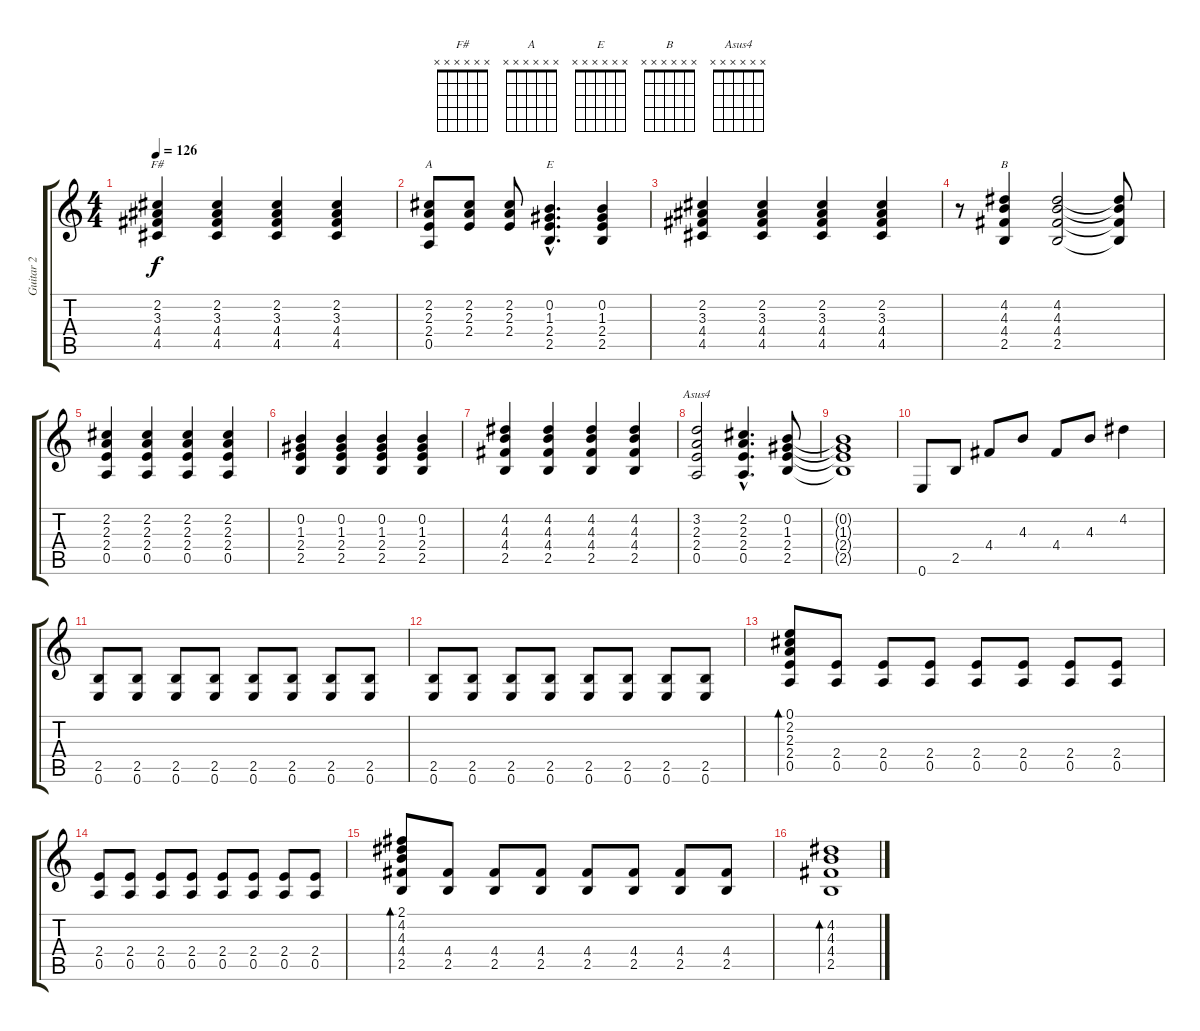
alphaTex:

\track ("Guitar 2" "Guitar 2") {instrument acousticguitarsteel}
\staff {score tabs}
\tuning (E4 B3 G3 D3 A2 E2) {hide}
\chord ("F#" x x x x x x) {firstfret 0}
\chord ("A" x x x x x x) {firstfret 0}
\chord ("E" x x x x x x) {firstfret 0}
\chord ("B" x x x x x x) {firstfret 0}
\chord ("Asus4" x x x x x x) {firstfret 0}
\ts (4 4)
\tempo 126
\clef g2
\ks c
(2.2 3.3 4.4 4.5).4{ch "F#" dy f} (2.2 3.3 4.4 4.5).4 (2.2 3.3 4.4 4.5).4 (2.2 3.3 4.4 4.5).4 |
(2.2 2.3 2.4 0.5).8{ch "A"} (2.2 2.3 2.4).8 (2.2 2.3 2.4).8 (0.2{hac} 1.3{hac} 2.4{hac} 2.5{hac}).4{d ch "E"} (0.2 1.3 2.4 2.5).4 |
(2.2 3.3 4.4 4.5).4 (2.2 3.3 4.4 4.5).4 (2.2 3.3 4.4 4.5).4 (2.2 3.3 4.4 4.5).4 |
r.8 (4.2 4.3 4.4 2.5).4{ch "B"} (4.2 4.3 4.4 2.5).2 (4.2{t} 4.3{t} 4.4{t} 2.5{t}).8 |
(2.2 2.3 2.4 0.5).4 (2.2 2.3 2.4 0.5).4 (2.2 2.3 2.4 0.5).4 (2.2 2.3 2.4 0.5).4 |
(0.2 1.3 2.4 2.5).4 (0.2 1.3 2.4 2.5).4 (0.2 1.3 2.4 2.5).4 (0.2 1.3 2.4 2.5).4 |
(4.2 4.3 4.4 2.5).4 (4.2 4.3 4.4 2.5).4 (4.2 4.3 4.4 2.5).4 (4.2 4.3 4.4 2.5).4 |
(3.2 2.3 2.4 0.5).2{ch "Asus4"} (2.2{hac} 2.3{hac} 2.4{hac} 0.5{hac}).4{d} (0.2 1.3 2.4 2.5).8 |
(0.2{t} 1.3{t} 2.4{t} 2.5{t}).1 |
0.6.8 2.5.8 4.4.8 4.3.8 4.4.8 4.3.8 4.2.4 |
(2.5 0.6).8 (2.5 0.6).8 (2.5 0.6).8 (2.5 0.6).8 (2.5 0.6).8 (2.5 0.6).8 (2.5 0.6).8 (2.5 0.6).8 |
(2.5 0.6).8 (2.5 0.6).8 (2.5 0.6).8 (2.5 0.6).8 (2.5 0.6).8 (2.5 0.6).8 (2.5 0.6).8 (2.5 0.6).8 |
(0.1 2.2 2.3 2.4 0.5).8{bd 120} (2.4 0.5).8 (2.4 0.5).8 (2.4 0.5).8 (2.4 0.5).8 (2.4 0.5).8 (2.4 0.5).8 (2.4 0.5).8 |
(2.4 0.5).8 (2.4 0.5).8 (2.4 0.5).8 (2.4 0.5).8 (2.4 0.5).8 (2.4 0.5).8 (2.4 0.5).8 (2.4 0.5).8 |
(2.1 4.2 4.3 4.4 2.5).8{bd 120} (4.4 2.5).8 (4.4 2.5).8 (4.4 2.5).8 (4.4 2.5).8 (4.4 2.5).8 (4.4 2.5).8 (4.4 2.5).8 |
(4.2 4.3 4.4 2.5).1{bd 60}
